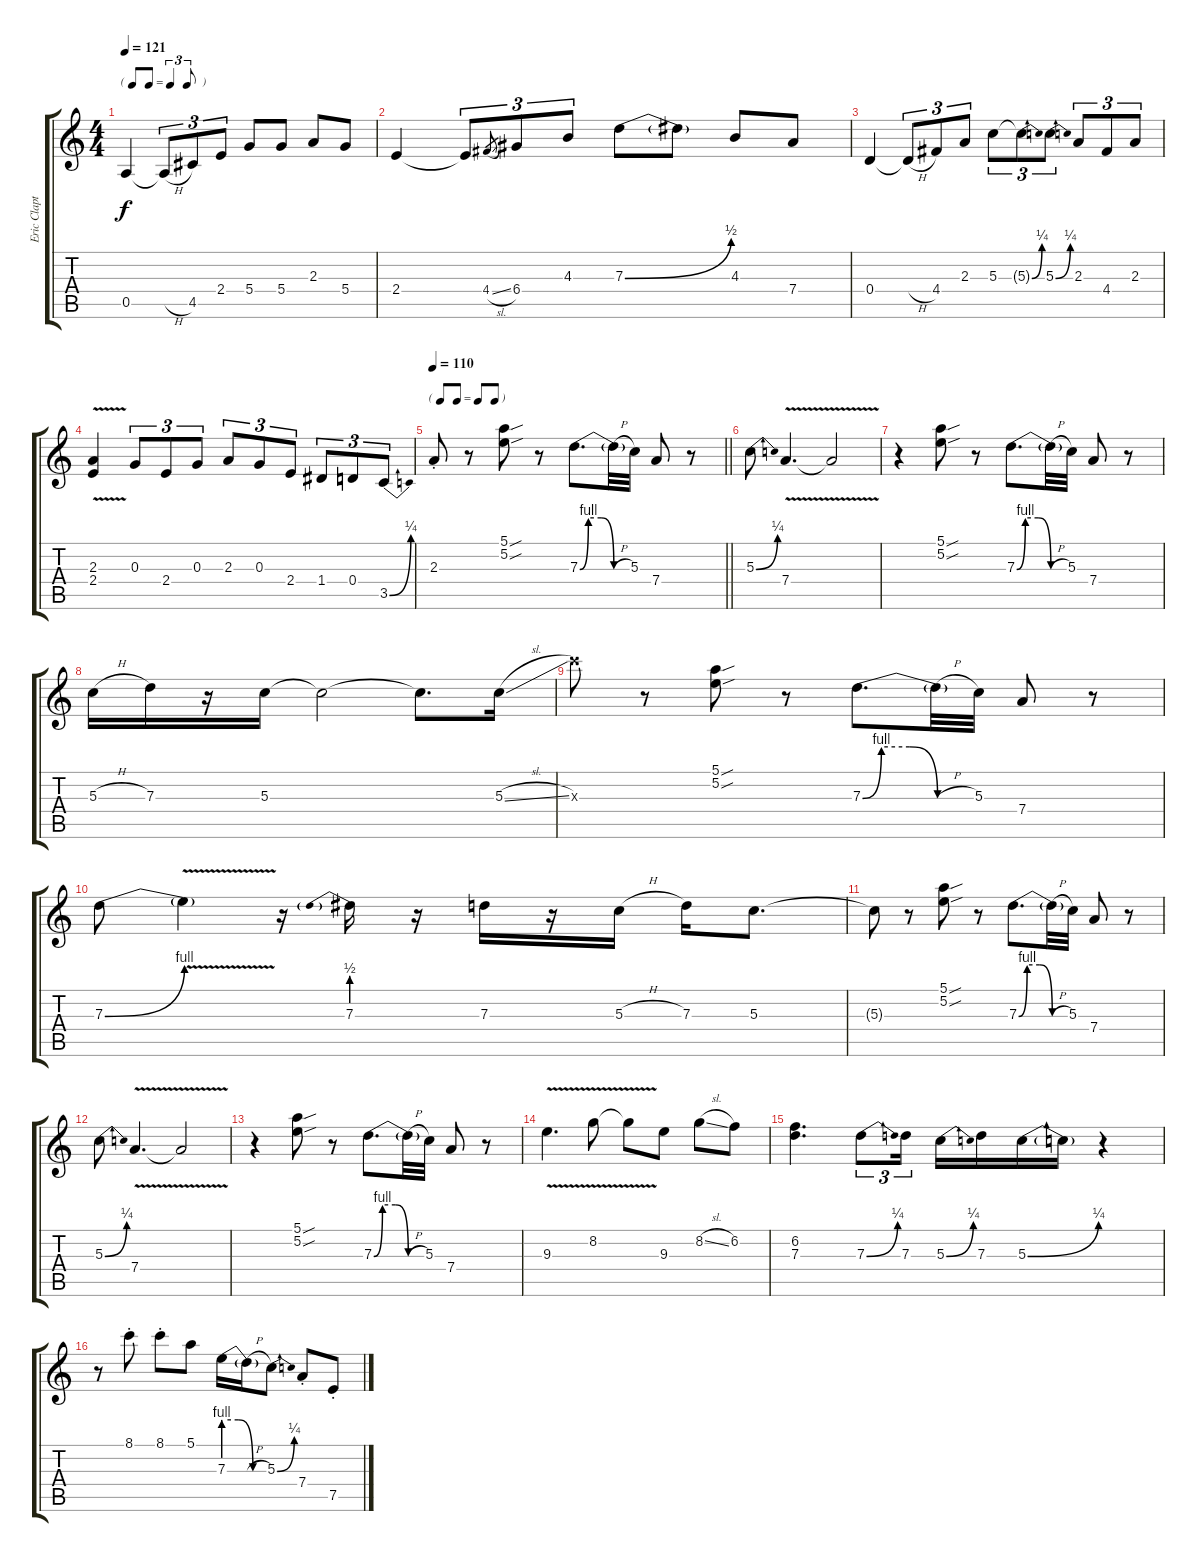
\track ("Eric Clapton - Electric Guitar" "Eric Clapt") {instrument overdrivenguitar}
\staff {score tabs}
\tuning (E4 B3 G3 D3 A2 E2) {hide}
\ts (4 4)
\tf triplet8th
\tempo 121
\clef g2
\ks c
0.5.4{dy f} 0.5{h t}.8{tu (3 2)} 4.5.8{tu (3 2)} 2.4.8{tu (3 2)} 5.4.8 5.4.8 2.3.8 5.4.8 |
2.4.4 2.4{t}.8{tu (3 2)} 4.4{sl}.8{gr} 6.4.8{tu (3 2)} 4.3.8{tu (3 2)} 7.3{be (bend 0 0 60 2)}.8 7.3{t}.8 4.3.8 7.4.8 |
0.4.4 0.4{h t}.8{tu (3 2)} 4.4.8{tu (3 2)} 2.3.8{tu (3 2)} 5.3.8{tu (3 2)} 5.3{be (bend 0 0 60 1) t}.8{tu (3 2)} 5.3{be (bend 0 0 60 1)}.8{tu (3 2)} 2.3.8{tu (3 2)} 4.4.8{tu (3 2)} 2.3.8{tu (3 2)} |
(2.3{v} 2.4{v}).4 0.3.8{tu (3 2)} 2.4.8{tu (3 2)} 0.3.8{tu (3 2)} 2.3.8{tu (3 2)} 0.3.8{tu (3 2)} 2.4.8{tu (3 2)} 1.4.8{tu (3 2)} 0.4.8{tu (3 2)} 3.5{be (bend 0 0 60 1)}.8{tu (3 2)} |
\tf none
\tempo 110
\barLineRight lightlight
2.3{st}.8 r.8 (5.1{sou} 5.2{sou}).8 r.8 7.3{be (custom 0 0 10 4 25 4 40 0 60 0)}.8{d} 7.3{h t}.32 5.3.32 7.4.8 r.8 |
5.3{be (bend 0 0 60 1)}.8 7.4{v}.4{d} 7.4{v t}.2 |
r.4 (5.1{sou} 5.2{sou}).8 r.8 7.3{be (custom 0 0 10 4 25 4 40 0 60 0)}.8{d} 7.3{h t}.32 5.3.32 7.4.8 r.8 |
5.3{h}.16 7.3.16 r.16 5.3.16 5.3{t}.2 5.3{t}.8{d} 5.3{sl}.16 |
17.3{x}.8 r.8 (5.1{sou} 5.2{sou}).8 r.8 7.3{be (custom 0 0 10 4 25 4 40 0 60 0)}.8{d} 7.3{h t}.32 5.3.32 7.4.8 r.8 |
7.3{be (bend 0 0 60 4)}.8 7.3{v t}.4 r.16 7.3{be (prebend 0 2 60 2)}.16 r.16 7.3.16 r.16 5.3{h}.16 7.3.16 5.3.8{d} |
5.3{t}.8 r.8 (5.1{sou} 5.2{sou}).8 r.8 7.3{be (custom 0 0 10 4 25 4 40 0 60 0)}.8{d} 7.3{h t}.32 5.3.32 7.4.8 r.8 |
5.3{be (bend 0 0 60 1)}.8 7.4{v}.4{d} 7.4{v t}.2 |
r.4 (5.1{sou} 5.2{sou}).8 r.8 7.3{be (custom 0 0 10 4 25 4 40 0 60 0)}.8{d} 7.3{h t}.32 5.3.32 7.4.8 r.8 |
9.3{v}.4{d} 8.2{v}.8 8.2{v t}.8 9.3.8 8.2{sl}.8 6.2.8 |
(6.2 7.3).4{d} 7.3{be (bend 0 0 60 1)}.8{tu (3 2)} 7.3.16{tu (3 2)} 5.3{be (bend 0 0 60 1)}.16 7.3.16 5.3{be (bend 0 0 60 1)}.16 5.3{t}.16 r.4 |
r.8 8.1{st}.8 8.1{st}.8 5.1.8 7.3{be (custom 0 4 20 4 40 0 60 0)}.16 7.3{h t}.16 5.3{be (bend 0 0 60 1)}.8 7.4{st}.8 7.5{st}.8
